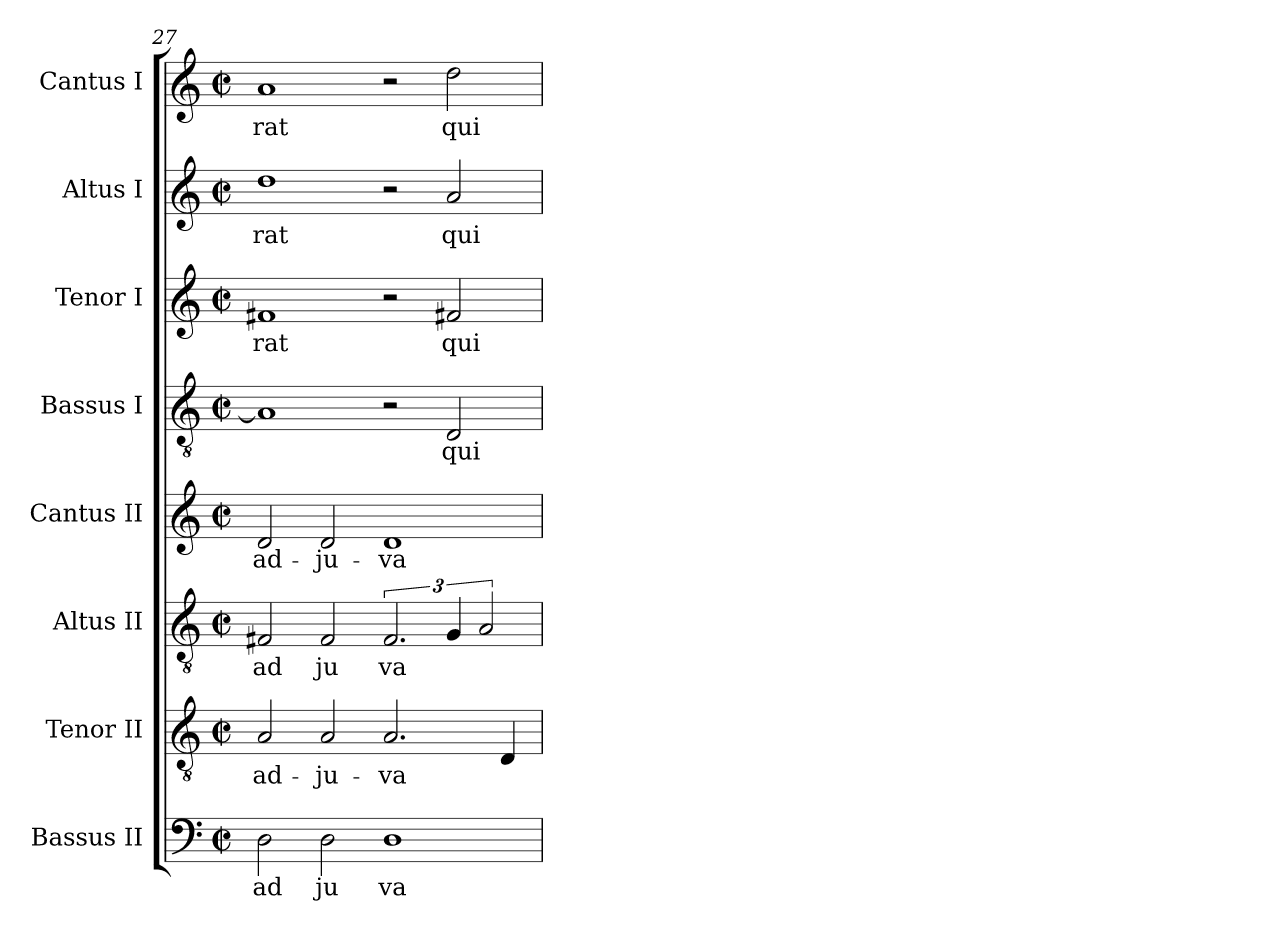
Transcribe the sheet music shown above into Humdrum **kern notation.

**kern	**text	**kern	**text	**kern	**text	**kern	**text	**kern	**text	**kern	**text	**kern	**text	**kern	**text
*part8	*part8	*part7	*part7	*part6	*part6	*part5	*part5	*part4	*part4	*part3	*part3	*part2	*part2	*part1	*part1
*staff8	*staff8	*staff7	*staff7	*staff6	*staff6	*staff5	*staff5	*staff4	*staff4	*staff3	*staff3	*staff2	*staff2	*staff1	*staff1
*I"Bassus II	*	*I"Tenor II	*	*I"Altus II	*	*I"Cantus II	*	*I"Bassus I	*	*I"Tenor I	*	*I"Altus I	*	*I"Cantus I	*
*clefF4	*	*clefGv2	*	*clefGv2	*	*clefG2	*	*clefGv2	*	*clefG2	*	*clefG2	*	*clefG2	*
*k[]	*	*k[]	*	*k[]	*	*k[]	*	*k[]	*	*k[]	*	*k[]	*	*k[]	*
*C:	*	*C:	*	*C:	*	*C:	*	*C:	*	*C:	*	*C:	*	*C:	*
*M2/2	*	*M2/2	*	*M2/2	*	*M2/2	*	*M2/2	*	*M2/2	*	*M2/2	*	*M2/2	*
*met(c|)	*	*met(c|)	*	*met(c|)	*	*met(c|)	*	*met(c|)	*	*met(c|)	*	*met(c|)	*	*met(c|)	*
=27	=27	=27	=27	=27	=27	=27	=27	=27	=27	=27	=27	=27	=27	=27	=27
!	!LO:LY:b:cj	!	!LO:LY:b:cj	!	!LO:LY:b:cj	!	!LO:LY:b:cj	!	!LO:LY:b:cj	!	!LO:LY:b:cj	!	!LO:LY:b:cj	!	!LO:LY:b:cj
2D\	ad	2A/	ad-	2F#X/	ad	2d/	ad-	1A]	.	1f#X	-rat	1dd	-rat	1a	rat
!	!LO:LY:b:cj	!	!LO:LY:b:cj	!	!LO:LY:b:cj	!	!LO:LY:b:cj	!	!	!	!	!	!	!	!
2D\	ju	2A/	-ju-	2F#/	ju	2d/	-ju-	.	.	.	.	.	.	.	.
!	!LO:LY:b:cj	!	!LO:LY:b:cj	!	!LO:LY:b:cj	!	!LO:LY:b:cj	!	!	!	!	!	!	!	!
1D	va	2.A/	-va-	3.F#/	va	1d	-va-	2r	.	2r	.	2r	.	2r	.
!	!	!	!	!	!LO:LY:b:cj	!	!	!	!LO:LY:b:cj	!	!LO:LY:b:cj	!	!LO:LY:b:cj	!	!LO:LY:b:cj
.	.	.	.	6G/	.	.	.	2D/	qui	2f#X/	qui	2a/	qui	2dd\	qui
!	!	!	!	!	!LO:LY:b:cj	!	!	!	!	!	!	!	!	!	!
.	.	.	.	3A/	.	.	.	.	.	.	.	.	.	.	.
!	!	!	!LO:LY:b:cj	!	!	!	!	!	!	!	!	!	!	!	!
.	.	4D/	--	.	.	.	.	.	.	.	.	.	.	.	.
=	=	=	=	=	=	=	=	=	=	=	=	=	=	=	=
*-	*-	*-	*-	*-	*-	*-	*-	*-	*-	*-	*-	*-	*-	*-	*-
